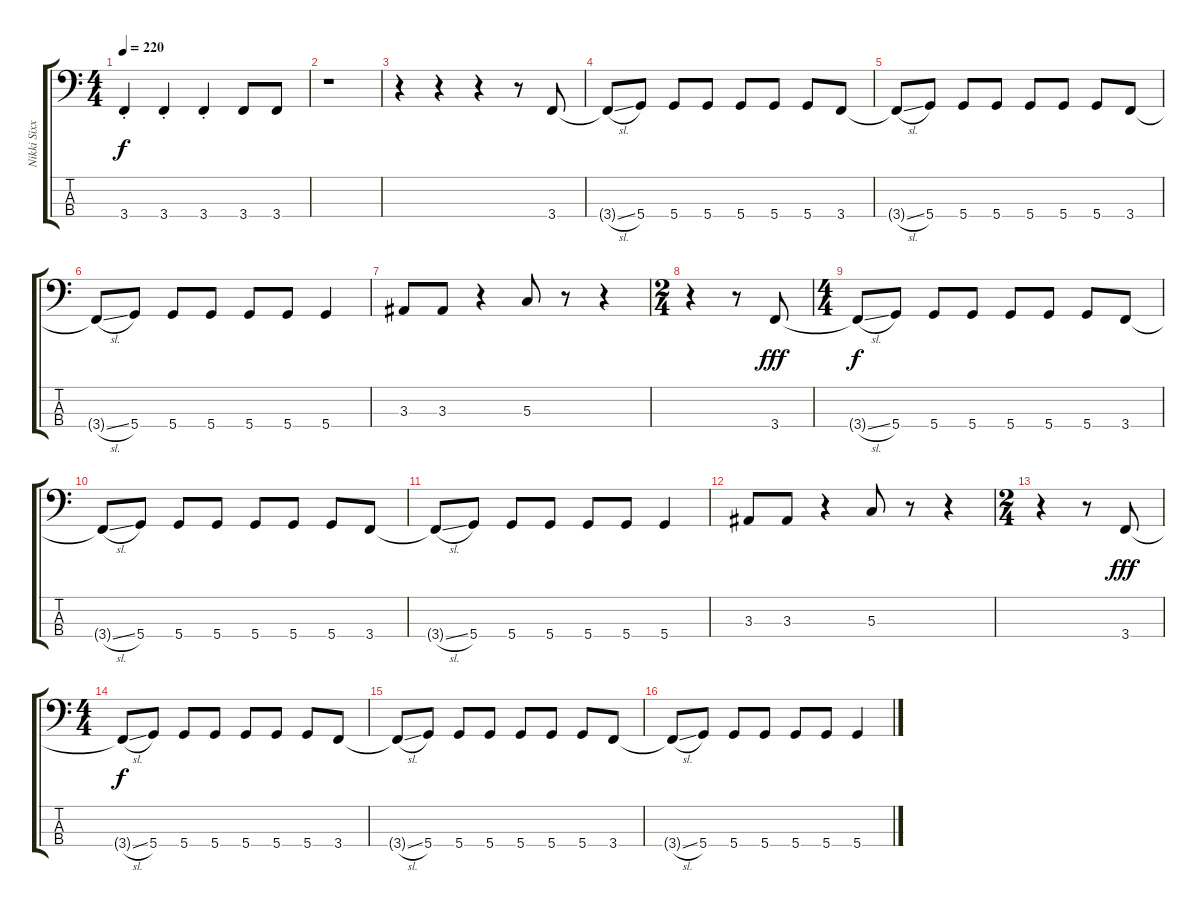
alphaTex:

\track ("Nikki Sixx - Bass" "Nikki Sixx") {instrument electricbasspick}
\staff {score tabs}
\tuning (F2 C2 G1 D1) {hide}
\ts (4 4)
\tempo 220
\clef f4
\ks c
3.4{st}.4{dy f} 3.4{st}.4 3.4{st}.4 3.4.8 3.4.8 |
r.1 |
r.4 r.4 r.4 r.8 3.4.8 |
3.4{sl t}.8 5.4.8 5.4.8 5.4.8 5.4.8 5.4.8 5.4.8 3.4.8 |
3.4{sl t}.8 5.4.8 5.4.8 5.4.8 5.4.8 5.4.8 5.4.8 3.4.8 |
3.4{sl t}.8 5.4.8 5.4.8 5.4.8 5.4.8 5.4.8 5.4.4 |
3.3.8 3.3.8 r.4 5.3.8 r.8 r.4 |
\ts (2 4)
r.4 r.8 3.4.8{dy fff} |
\ts (4 4)
3.4{sl t}.8{dy f} 5.4.8 5.4.8 5.4.8 5.4.8 5.4.8 5.4.8 3.4.8 |
3.4{sl t}.8 5.4.8 5.4.8 5.4.8 5.4.8 5.4.8 5.4.8 3.4.8 |
3.4{sl t}.8 5.4.8 5.4.8 5.4.8 5.4.8 5.4.8 5.4.4 |
3.3.8 3.3.8 r.4 5.3.8 r.8 r.4 |
\ts (2 4)
r.4 r.8 3.4.8{dy fff} |
\ts (4 4)
3.4{sl t}.8{dy f} 5.4.8 5.4.8 5.4.8 5.4.8 5.4.8 5.4.8 3.4.8 |
3.4{sl t}.8 5.4.8 5.4.8 5.4.8 5.4.8 5.4.8 5.4.8 3.4.8 |
3.4{sl t}.8 5.4.8 5.4.8 5.4.8 5.4.8 5.4.8 5.4.4
